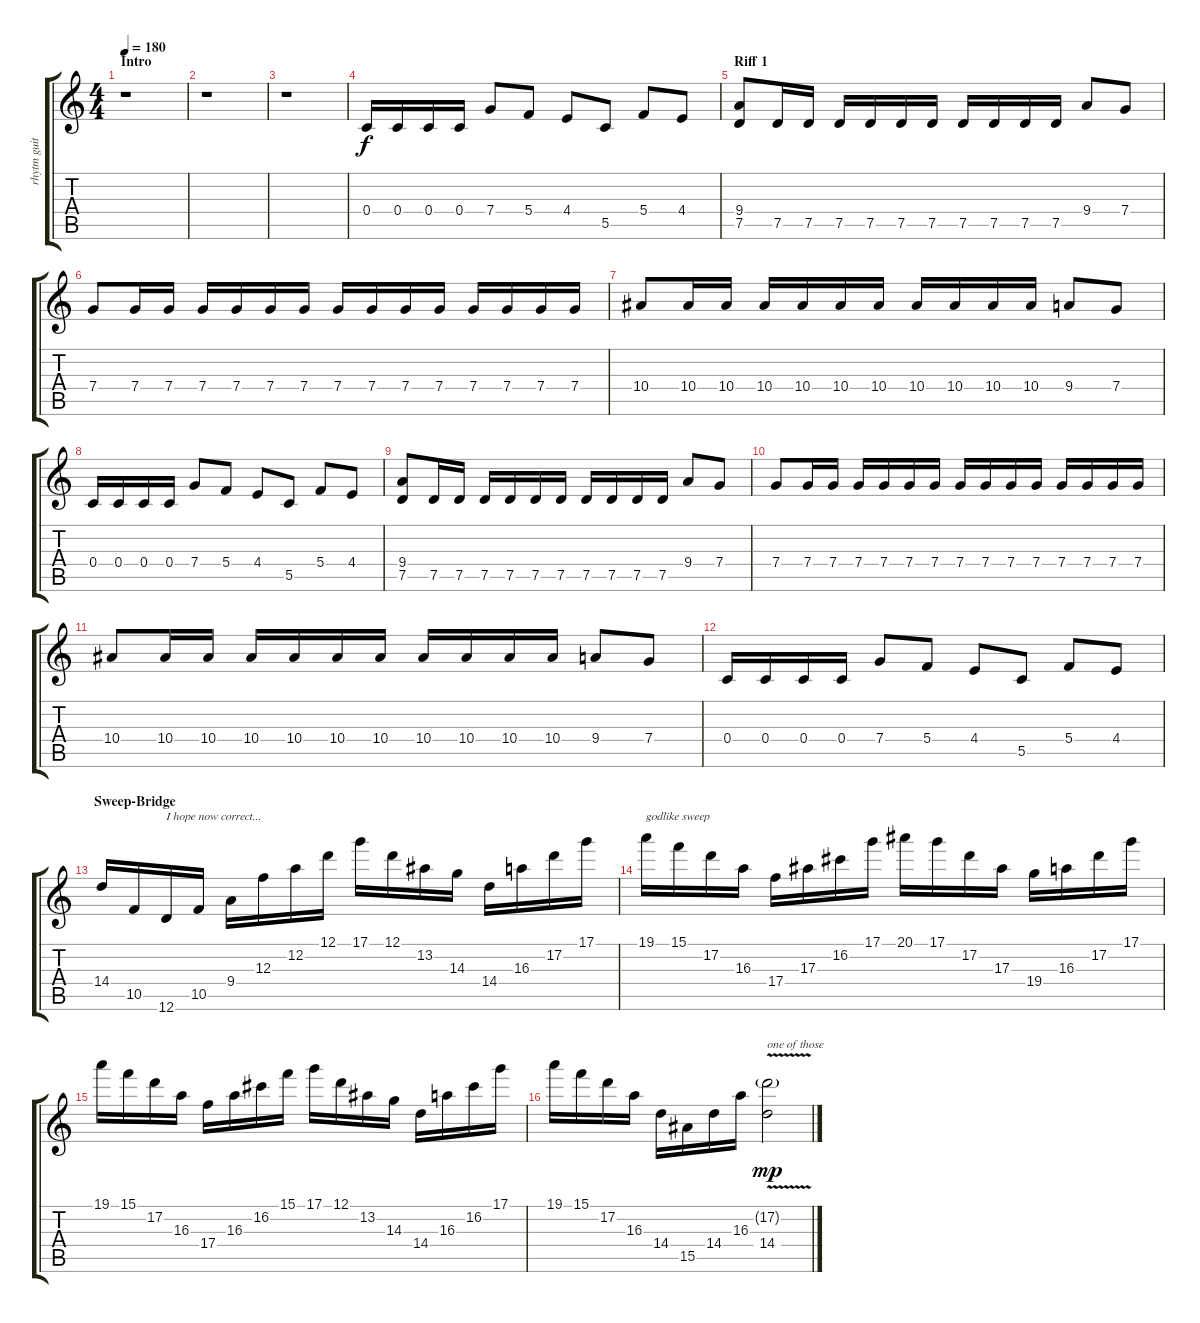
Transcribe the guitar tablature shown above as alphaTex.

\track ("rhytm guitar" "rhytm guit") {instrument distortionguitar}
\staff {score tabs}
\tuning (D4 A3 F3 C3 G2 D2) {hide}
\ts (4 4)
\section ("" "Intro")
\tempo 180
\clef g2
\ks c
r.1{dy f instrument distortionguitar} |
r.1 |
r.1 |
0.4.16 0.4.16 0.4.16 0.4.16 7.4.8 5.4.8 4.4.8 5.5.8 5.4.8 4.4.8 |
\section ("" "Riff 1")
(9.4 7.5).8 7.5.16 7.5.16 7.5.16 7.5.16 7.5.16 7.5.16 7.5.16 7.5.16 7.5.16 7.5.16 9.4.8 7.4.8 |
7.4.8 7.4.16 7.4.16 7.4.16 7.4.16 7.4.16 7.4.16 7.4.16 7.4.16 7.4.16 7.4.16 7.4.16 7.4.16 7.4.16 7.4.16 |
10.4.8 10.4.16 10.4.16 10.4.16 10.4.16 10.4.16 10.4.16 10.4.16 10.4.16 10.4.16 10.4.16 9.4.8 7.4.8 |
0.4.16 0.4.16 0.4.16 0.4.16 7.4.8 5.4.8 4.4.8 5.5.8 5.4.8 4.4.8 |
(9.4 7.5).8 7.5.16 7.5.16 7.5.16 7.5.16 7.5.16 7.5.16 7.5.16 7.5.16 7.5.16 7.5.16 9.4.8 7.4.8 |
7.4.8 7.4.16 7.4.16 7.4.16 7.4.16 7.4.16 7.4.16 7.4.16 7.4.16 7.4.16 7.4.16 7.4.16 7.4.16 7.4.16 7.4.16 |
10.4.8 10.4.16 10.4.16 10.4.16 10.4.16 10.4.16 10.4.16 10.4.16 10.4.16 10.4.16 10.4.16 9.4.8 7.4.8 |
0.4.16 0.4.16 0.4.16 0.4.16 7.4.8 5.4.8 4.4.8 5.5.8 5.4.8 4.4.8 |
\section ("" "Sweep-Bridge")
14.4.16 10.5.16 12.6.16{txt "I hope now correct..."} 10.5.16 9.4.16 12.3.16 12.2.16 12.1.16 17.1.16 12.1.16 13.2.16 14.3.16 14.4.16 16.3.16 17.2.16 17.1.16 |
19.1.16{txt "godlike sweep"} 15.1.16 17.2.16 16.3.16 17.4.16 17.3.16 16.2.16 17.1.16 20.1.16 17.1.16 17.2.16 17.3.16 19.4.16 16.3.16 17.2.16 17.1.16 |
19.1.16 15.1.16 17.2.16 16.3.16 17.4.16 16.3.16 16.2.16 15.1.16 17.1.16 12.1.16 13.2.16 14.3.16 14.4.16 16.3.16 16.2.16 17.1.16 |
19.1.16 15.1.16 17.2.16 16.3.16 14.4.16 15.5.16 14.4.16 16.3.16 (17.2{v g} 14.4{v}).2{txt "one of those" dy mp}
